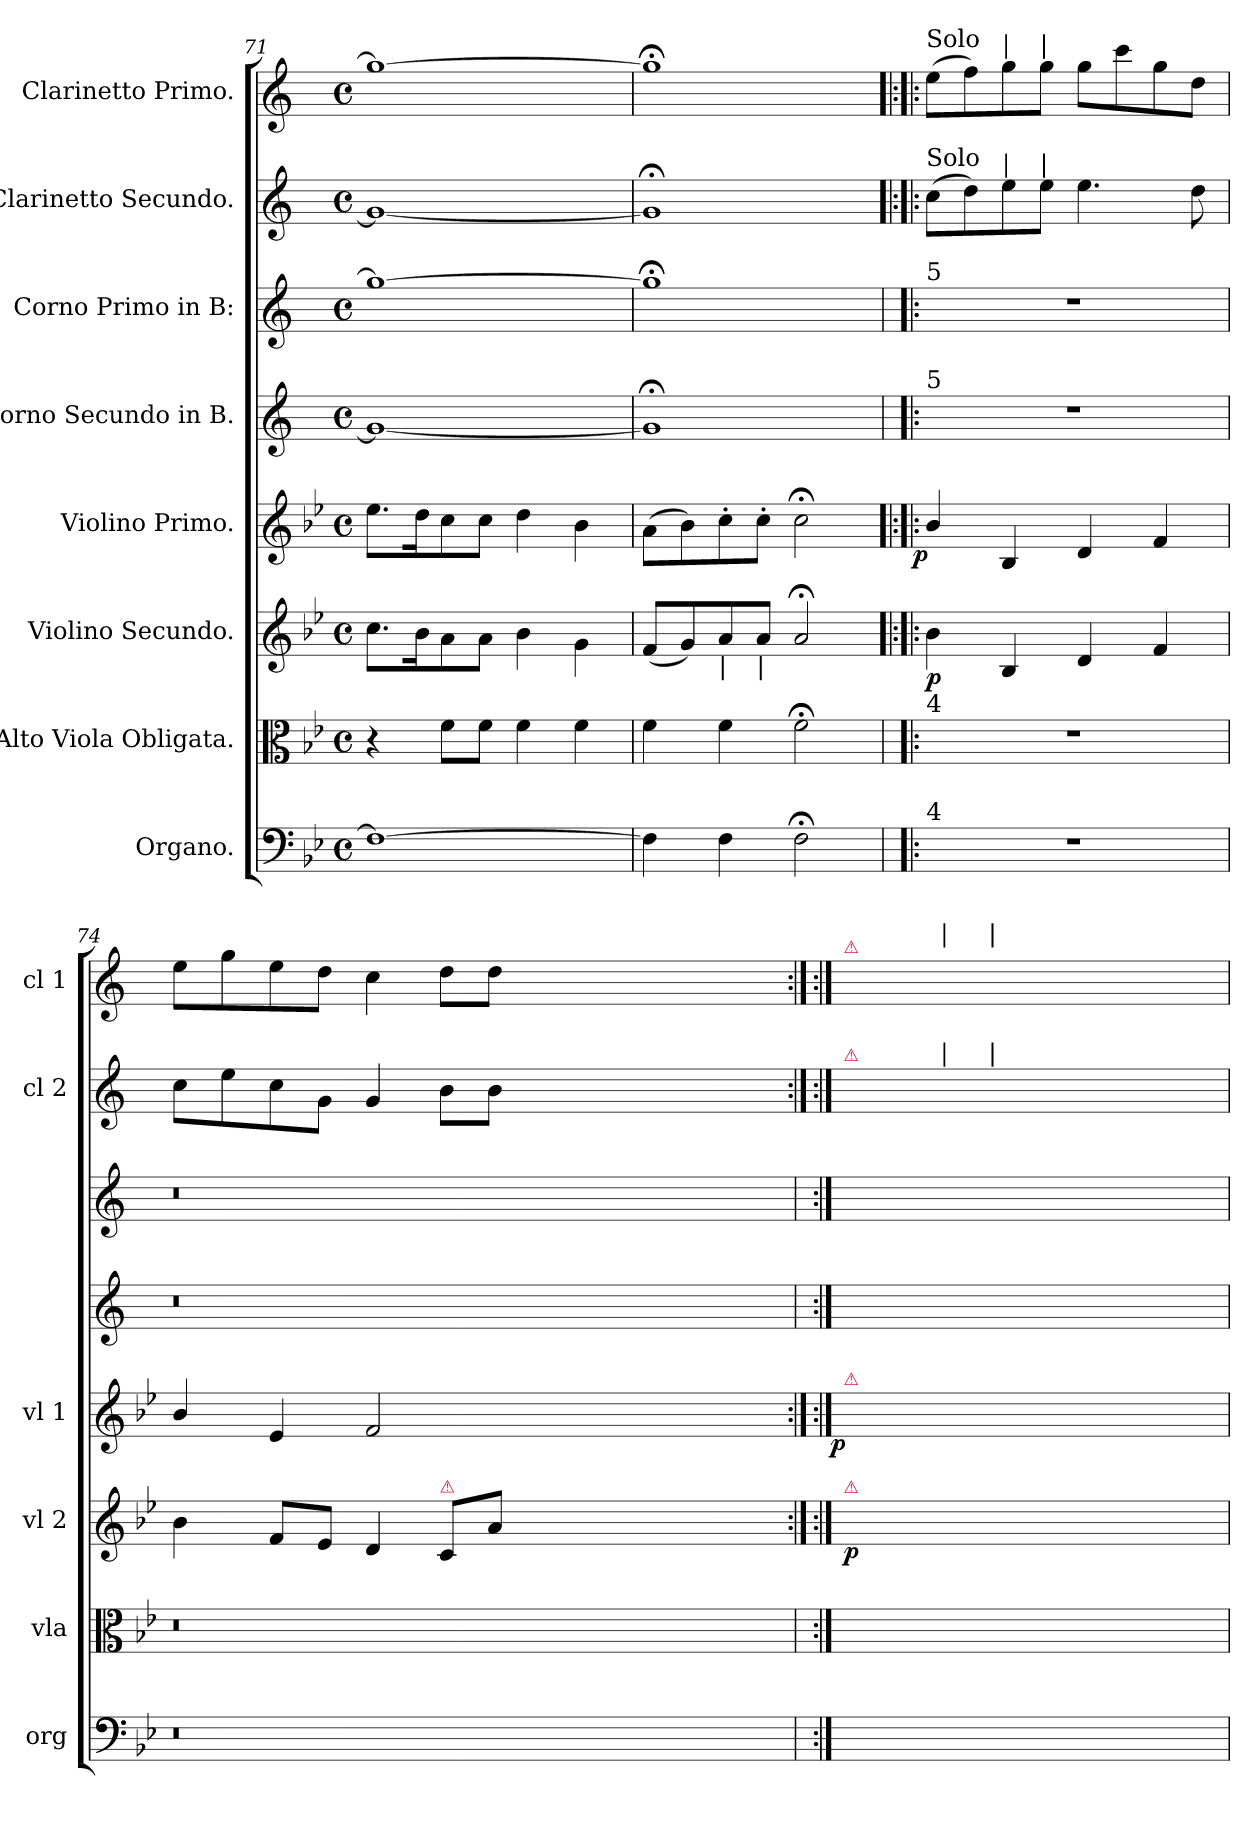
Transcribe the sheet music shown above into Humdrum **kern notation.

**kern	**kern	**kern	**dynam	**kern	**dynam	**kern	**kern	**kern	**kern
*part8	*part7	*part6	*part6	*part5	*part5	*part4	*part3	*part2	*part1
*staff8	*staff7	*staff6	*staff6	*staff5	*staff5	*staff4	*staff3	*staff2	*staff1
*I"Organo.	*I"Alto Viola Obligata.	*I"Violino Secundo.	*	*I"Violino Primo.	*	*I"Corno Secundo in B.	*I"Corno Primo in B:	*I"Clarinetto Secundo.	*I"Clarinetto Primo.
*I'org	*I'vla	*I'vl 2	*	*I'vl 1	*	*	*	*I'cl 2	*I'cl 1
*clefF4	*clefC3	*clefG2	*	*clefG2	*	*clefG2	*clefG2	*clefG2	*clefG2
*	*	*	*	*	*	*ITrd1c2	*ITrd1c2	*ITrd1c2	*ITrd1c2
*k[b-e-]	*k[b-e-]	*k[b-e-]	*	*k[b-e-]	*	*k[b-e-]	*k[b-e-]	*k[b-e-]	*k[b-e-]
*B-:	*B-:	*B-:	*	*B-:	*	*B-:	*B-:	*B-:	*B-:
*M4/4	*M4/4	*M4/4	*	*M4/4	*	*M4/4	*M4/4	*M4/4	*M4/4
*met(c)	*met(c)	*met(c)	*	*met(c)	*	*met(c)	*met(c)	*met(c)	*met(c)
=71	=71	=71	=71	=71	=71	=71	=71	=71	=71
1F\_	4r	8.cc\L	.	8.ee-\L	.	1f/_	1ff\_	1f/_	1ff\_
.	.	16b-\K	.	16dd\K	.	.	.	.	.
.	8f\L	8a\	.	8cc\	.	.	.	.	.
.	8f\J	8a\J	.	8cc\J	.	.	.	.	.
.	4f\	4b-\	.	4dd\	.	.	.	.	.
.	4f\	4g\	.	4b-\	.	.	.	.	.
=72	=72	=72	=72	=72	=72	=72	=72	=72	=72
4F\]	4f\	(8f/L	.	(8a\L	.	1f;</]	1ff;<\]	1f;</]	1ff;<\]
.	.	8g/)	.	8b-\)	.	.	.	.	.
!	!	!LO:TX:b:i:t=|	!	!	!	!	!	!	!
4F\	4f\	8a/	.	8cc'\	.	.	.	.	.
!	!	!LO:TX:b:i:t=|	!	!	!	!	!	!	!
.	.	8a/J	.	8cc'\J	.	.	.	.	.
2F;<\	2f;<\	2a;</	.	2cc;<\	.	.	.	.	.
=73	=73	=73!|:	=73!|:	=73!|:	=73!|:	=73	=73	=73!|:	=73!|:
!	!	!	!	!	!	!	!	!	!LO:TX:a:t=Solo
!	!	!	!	!	!	!	!	!LO:TX:a:t=Solo	!
!	!	!	!	!	!	!	!LO:TX:a:t=5	!	!
!	!	!	!	!	!	!LO:TX:a:t=5	!	!	!
!	!LO:TX:a:t=4	!	!	!	!	!	!	!	!
!LO:TX:a:t=4	!	!	!	!	!	!	!	!	!
!	!	!	!	!	!LO:DY:rj	!	!	!	!
1r	1r	4b-\	p	4b-/	p	1r	1r	(8b-\L	(8dd\L
.	.	.	.	.	.	.	.	8cc\)	8ee-\)
!	!	!	!	!	!	!	!	!	!LO:TX:a:t=|
!	!	!	!	!	!	!	!	!LO:TX:a:t=|	!
.	.	4B-/	.	4B-/	.	.	.	8dd\	8ff\
!	!	!	!	!	!	!	!	!	!LO:TX:a:t=|
!	!	!	!	!	!	!	!	!LO:TX:a:t=|	!
.	.	.	.	.	.	.	.	8dd\J	8ff\J
.	.	4d/	.	4d/	.	.	.	4.dd\	8ff\L
.	.	.	.	.	.	.	.	.	8bb-\
.	.	4f/	.	4f/	.	.	.	.	8ff\
.	.	.	.	.	.	.	.	8cc\	8cc\J
=74	=74	=74	=74	=74	=74	=74	=74	=74	=74
0.r	0.r	4b-\	.	4b-/	.	0.r	0.r	8b-\L	8dd\L
.	.	.	.	.	.	.	.	8dd\	8ff\
.	.	8f/L	.	4e-/	.	.	.	8b-\	8dd\
.	.	8e-/J	.	.	.	.	.	8f\J	8cc\J
.	.	4d/	.	2f/	.	.	.	4f/	4b-\
!	!	!LO:TX:a:color=crimson:t=⚠	!	!	!	!	!	!	!
.	.	8c/L	.	.	.	.	.	8a\L	8cc\L
.	.	8a\J	.	.	.	.	.	8a\J	8cc\J
.	.	0ryy	.	0ryy	.	.	.	0ryy	0ryy
=75	=75	=75:|!	=75:|!	=75:|!	=75:|!	=75	=75	=75:|!	=75:|!
!	!	!	!	!	!	!	!	!	!LO:TX:a:color=crimson:t=⚠
!	!	!	!	!	!	!	!	!LO:TX:a:color=crimson:t=⚠	!
!	!	!	!	!LO:TX:a:color=crimson:t=⚠	!	!	!	!	!
!	!	!LO:TX:a:color=crimson:t=⚠	!	!	!	!	!	!	!
!	!	!	!	!	!LO:DY:rj	!	!	!	!
1ryy	1ryy	4b-\yy	p	4b-/yy	p	1ryy	1ryy	8b-\Lyy	8dd\Lyy
.	.	.	.	.	.	.	.	8cc\yy	8ee-\yy
!	!	!	!	!	!	!	!	!	!LO:TX:a:t=|
!	!	!	!	!	!	!	!	!LO:TX:a:t=|	!
.	.	4B-/yy	.	4B-/yy	.	.	.	8dd\yy	8ff\yy
!	!	!	!	!	!	!	!	!	!LO:TX:a:t=|
!	!	!	!	!	!	!	!	!LO:TX:a:t=|	!
.	.	.	.	.	.	.	.	8dd\Jyy	8ff\Jyy
.	.	4d/yy	.	4d/yy	.	.	.	4.dd\yy	8ff\Lyy
.	.	.	.	.	.	.	.	.	8bb-\yy
.	.	4f/yy	.	4f/yy	.	.	.	.	8ff\yy
.	.	.	.	.	.	.	.	8cc\yy	8cc\Jyy
=	=	=	=	=	=	=	=	=	=
*-	*-	*-	*-	*-	*-	*-	*-	*-	*-
